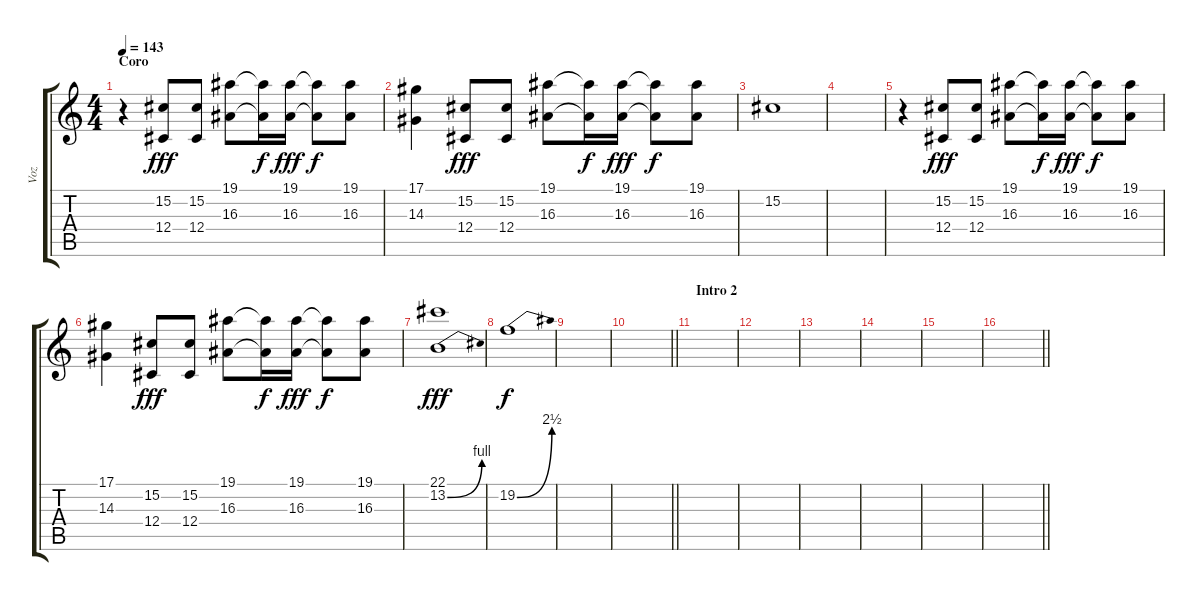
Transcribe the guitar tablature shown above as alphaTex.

\track ("Voz" "Voz") {instrument baritonesax}
\staff {score tabs}
\tuning (Eb4 Bb3 Gb3 Db3 Ab2 Eb2) {hide}
\ts (4 4)
\section ("" "Coro")
\tempo 143
\clef g2
\ks c
r.4{dy fff instrument altosax} (15.2 12.4).8 (15.2 12.4).8 (19.1 16.3).8 (19.1{t} 16.3{t}).16{dy f} (19.1 16.3).16{dy fff} (19.1{t} 16.3{t}).8{dy f} (19.1 16.3).8 |
(17.1 14.3).4 (15.2 12.4).8{dy fff} (15.2 12.4).8 (19.1 16.3).8 (19.1{t} 16.3{t}).16{dy f} (19.1 16.3).16{dy fff} (19.1{t} 16.3{t}).8{dy f} (19.1 16.3).8 |
15.2.1 |
|
r.4{instrument altosax} (15.2 12.4).8{dy fff} (15.2 12.4).8 (19.1 16.3).8 (19.1{t} 16.3{t}).16{dy f} (19.1 16.3).16{dy fff} (19.1{t} 16.3{t}).8{dy f} (19.1 16.3).8 |
(17.1 14.3).4 (15.2 12.4).8{dy fff} (15.2 12.4).8 (19.1 16.3).8 (19.1{t} 16.3{t}).16{dy f} (19.1 16.3).16{dy fff} (19.1{t} 16.3{t}).8{dy f} (19.1 16.3).8 |
(22.1 13.2{be (bend 0 0 60 4)}).1{dy fff} |
19.2{be (bend 0 0 60 10)}.1{dy f} |
|
\barLineRight lightlight
|
\section ("" "Intro 2")
|
|
|
|
|
\barLineRight lightlight
